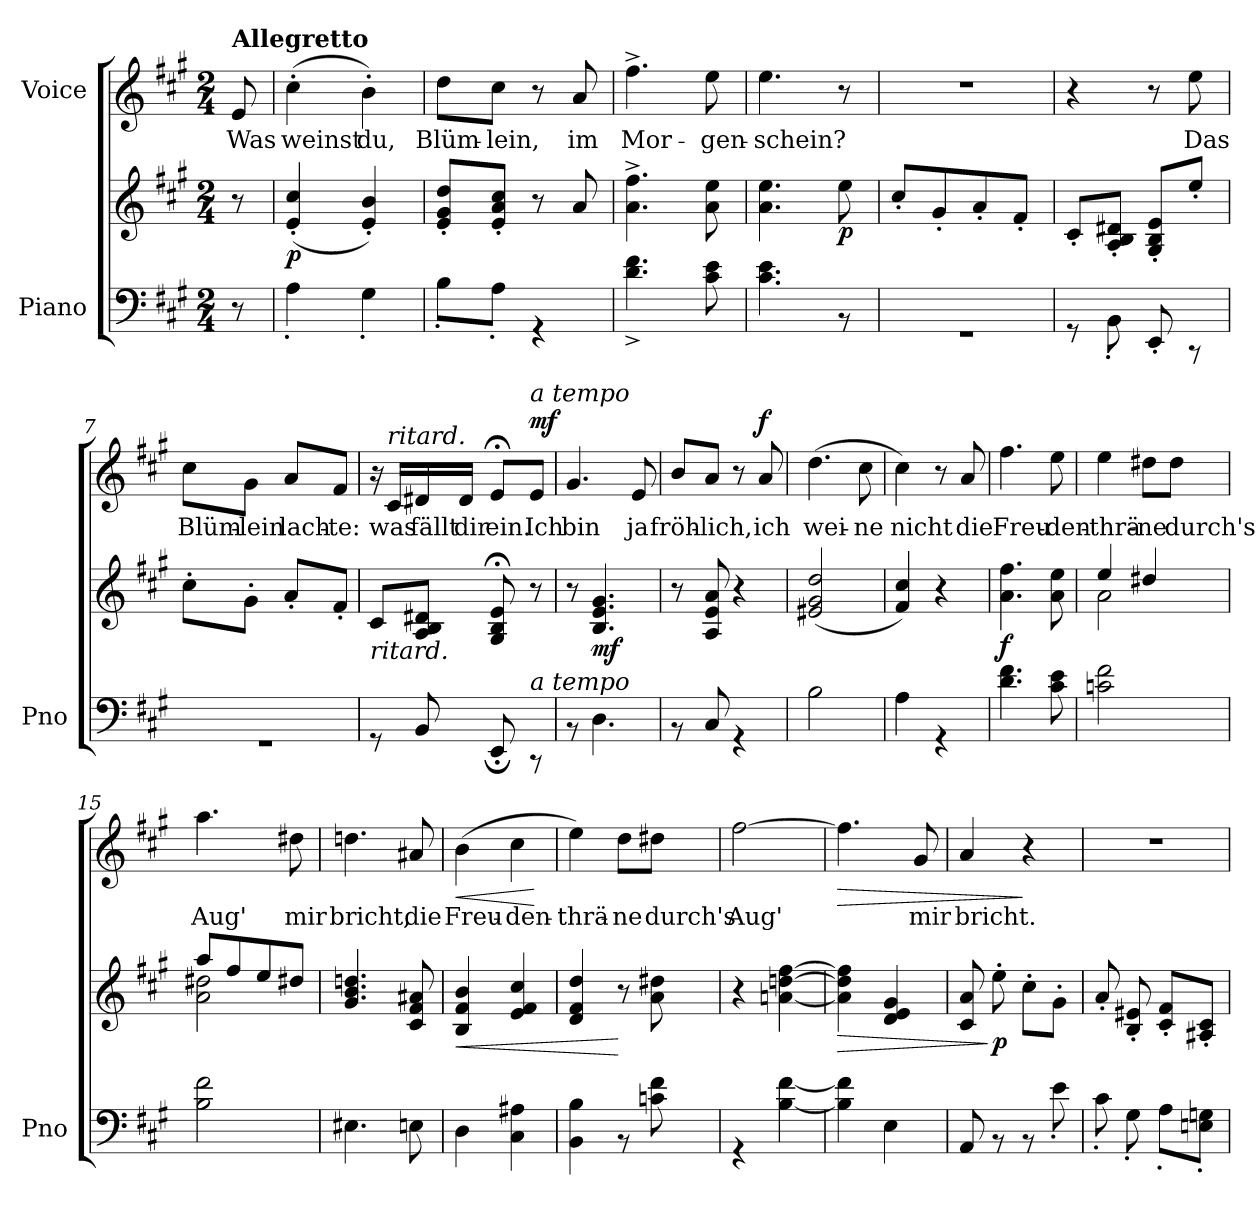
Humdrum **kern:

**kern	**kern	**dynam	**kern	**text	**dynam
*part2	*part2	*part2	*part1	*part1	*part1
*staff3	*staff2	*staff2/3	*staff1	*staff1	*staff1
*I"Piano	*	*	*I"Voice	*	*
*I'Pno	*	*	*	*	*
*clefF4	*clefG2	*	*clefG2	*	*
*k[f#c#g#]	*k[f#c#g#]	*	*k[f#c#g#]	*	*
*M2/4	*M2/4	*	*M2/4	*	*
=	=	=	=	=	=
*^	*	*	*	*	*
!	!	!	!	!LO:TX:a:B:t=Allegretto	!	!
!	!	!	!	!	!LO:LY:b	!
8ryy	8r	8r	.	8e/	Was	.
=1	=1	=1	=1	=1	=1	=1
!	!	!	!LO:DY:b	!	!LO:LY:b	!
2ryy	4A'\	(>4e/' 4cc#/'	p	(>4cc#'\	weinst	.
!	!	!	!	!	!LO:LY:b	!
.	4G#'\	4e/' 4b/')	.	4b'\)	du,	.
=2	=2	=2	=2	=2	=2	=2
!	!	!	!	!	!LO:LY:b	!
2ryy	8B'\L	8e/' 8g#/' 8dd/'L	.	8dd\L	Blüm-	.
!	!	!	!	!	!LO:LY:b	!
.	8A'\J	8e/' 8a/' 8cc#/'J	.	8cc#\J	-lein,	.
.	4r	8r	.	8r	.	.
!	!	!	!	!	!LO:LY:b	!
.	.	8a/	.	8a/	im	.
=3	=3	=3	=3	=3	=3	=3
!	!	!	!	!	!LO:LY:b	!
2ryy	4.d\^ 4.f#\^	4.a\^ 4.ff#\^	.	4.ff#^\	Mor-	.
!	!	!	!	!	!LO:LY:b	!
.	8c#\ 8e\	8a\ 8ee\	.	8ee\	-gen-	.
=4	=4	=4	=4	=4	=4	=4
!	!	!	!	!	!LO:LY:b	!
2ryy	4.c#\ 4.e\	4.a\ 4.ee\	.	4.ee\	-schein?	.
!	!	!	!LO:DY:b	!	!	!
.	8r	8ee\	p	8r	.	.
=5	=5	=5	=5	=5	=5	=5
2ryy	2r	8cc#'/L	.	2r	.	.
.	.	8g#'/	.	.	.	.
.	.	8a'/	.	.	.	.
.	.	8f#'/J	.	.	.	.
=6	=6	=6	=6	=6	=6	=6
2ryy	8r	8c#'/L	.	4r	.	.
.	8BB'\	8A/' 8B/' 8d#X/'J	.	.	.	.
.	8EE'/	8G#/' 8B/' 8e/'L	.	8r	.	.
!	!	!	!	!	!LO:LY:b	!
.	8r	8ee'/J	.	8ee\	Das	.
!!LO:LB:g=z
=7	=7	=7	=7	=7	=7	=7
!	!	!	!	!	!LO:LY:b	!
2ryy	2r	8cc#'\L	.	8cc#\L	Blüm-	.
!	!	!	!	!	!LO:LY:b	!
.	.	8g#'\J	.	8g#\J	-lein	.
!	!	!	!	!	!LO:LY:b	!
.	.	8a'/L	.	8a/L	lach-	.
!	!	!	!	!	!LO:LY:b	!
.	.	8f#'/J	.	8f#/J	-te:	.
=8	=8	=8	=8	=8	=8	=8
!	!	!LO:TX:b:i:t=ritard.	!	!	!	!
2ryy	8r	8c#/L	.	16r	.	.
*	*	*	*	*MM66	*	*
!	!	!	!	!LO:TX:a:i:t=ritard.	!	!
!	!	!	!	!	!LO:LY:b	!
.	.	.	.	16c#/LL	was	.
!	!	!	!	!	!LO:LY:b	!
.	8BB/	8A/ 8B/ 8d#X/J	.	16d#X/	fällt	.
!	!	!	!	!	!LO:LY:b	!
.	.	.	.	16d#/JJ	dir	.
!	!	!	!	!	!LO:LY:b	!
.	8EE;/	8G#/;< 8B/;< 8e/;<	.	8e;</L	ein.	.
*	*	*	*	*MM84	*	*
!	!	!	!	!LO:TX:a:i:t=a tempo	!	!
!	!LO:TX:a:i:t=a tempo	!	!	!	!	!
!	!	!	!	!	!LO:LY:b	!LO:DY:a
.	8r	8r	.	8e/J	Ich	mf
=9	=9	=9	=9	=9	=9	=9
!	!	!	!	!	!LO:LY:b	!
2ryy	8r	8r	.	4.g#/	bin	.
!	!	!	!LO:DY:b	!	!	!
.	4.D\	4.B/ 4.e/ 4.g#/	mf	.	.	.
!	!	!	!	!	!LO:LY:b	!
.	.	.	.	8e/	ja	.
=10	=10	=10	=10	=10	=10	=10
!	!	!	!	!	!LO:LY:b	!
2ryy	8r	8r	.	8b/L	fröh-	.
!	!	!	!	!	!LO:LY:b	!
.	8C#/	8A/ 8e/ 8a/	.	8a/J	-lich,	.
.	4r	4r	.	8r	.	.
!	!	!	!	!	!LO:LY:b	!LO:DY:a
.	.	.	.	8a/	ich	f
=11	=11	=11	=11	=11	=11	=11
!	!	!	!	!	!LO:LY:b	!
2ryy	2B\	(>2e#X/ 2g#/ 2dd/	.	(>4.dd\	wei-	.
!	!	!	!	!	!LO:LY:b	!
.	.	.	.	8cc#\	-ne	.
=12	=12	=12	=12	=12	=12	=12
!	!	!	!	!	!LO:LY:b	!
2ryy	4A\	4f#/ 4cc#/)	.	4cc#\)	nicht	.
.	4r	4r	.	8r	.	.
!	!	!	!	!	!LO:LY:b	!
.	.	.	.	8a/	die	.
=13	=13	=13	=13	=13	=13	=13
!	!	!	!LO:DY:b	!	!LO:LY:b	!
2ryy	4.d\ 4.f#\	4.a\ 4.ff#\	f	4.ff#\	Freu-	.
!	!	!	!	!	!LO:LY:b	!
.	8c#\ 8e\	8a\ 8ee\	.	8ee\	-den-	.
!!LO:LB:g=z
=14	=14	=14	=14	=14	=14	=14
*	*	*^	*	*	*	*
!	!	!	!	!	!	!LO:LY:b	!
*v	*v	*	*	*	*	*	*
2cn\ 2f#\	4ee/	2a\	.	4ee\	thrä-	.
!	!	!	!	!	!LO:LY:b	!
.	4dd#X/	.	.	8dd#X\L	-ne	.
!	!	!	!	!	!LO:LY:b	!
.	.	.	.	8dd#\J	durch's	.
=15	=15	=15	=15	=15	=15	=15
!	!	!	!	!	!LO:LY:b	!
2B\ 2f#\	8aa/L	2a\ 2dd#X\	.	4.aa\	Aug'	.
.	8ff#/	.	.	.	.	.
.	8ee/	.	.	.	.	.
!	!	!	!	!	!LO:LY:b	!
.	8dd#X/J	.	.	8dd#X\	mir	.
*	*v	*v	*	*	*	*
=16	=16	=16	=16	=16	=16
*^	*	*	*	*	*
!	!	!	!	!	!LO:LY:b	!
2ryy	4.E#X\	4.g#/ 4.b/ 4.ddn/	.	4.ddn\	bricht,	.
!	!	!	!	!	!LO:LY:b	!
.	8En\	8c#/ 8f#/ 8a#X/	.	8a#X/	die	.
=17	=17	=17	=17	=17	=17	=17
!	!	!	!LO:HP:b	!	!LO:LY:b	!LO:HP:b
2ryy	4D\	4B/ 4f#/ 4b/	<	(>4b\	Freu-	<
!	!	!	!	!	!LO:LY:b	!
.	4C#\ 4A#X\	4e/ 4f#/ 4cc#/	.	4cc#\	-den-	.
*v	*v	*	*	*	*	*
.	.	.	.	.	[
=18	=18	=18	=18	=18	=18
*^	*	*	*	*	*
!	!	!	!	!	!LO:LY:b	!
2ryy	4BB\ 4B\	4d/ 4f#/ 4dd/	.	4ee\)	-thrä-	.
!	!	!	!	!	!LO:LY:b	!
.	8r	8r	[	8dd\L	-ne	.
!	!	!	!	!	!LO:LY:b	!
.	8cn\ 8f#\	8a\ 8dd#X\	.	8dd#X\J	durch's	.
=19	=19	=19	=19	=19	=19	=19
!	!	!	!	!	!LO:LY:b	!
2ryy	4r	4r	.	[2ff#\	Aug'	.
.	[4B\ [4f#\	[4an\ [4ddn\ [4ff#\	.	.	.	.
=20	=20	=20	=20	=20	=20	=20
!	!	!	!LO:HP:b	!	!	!LO:HP:b
2ryy	4B\] 4f#\]	4a\] 4dd\] 4ff#\]	>	4.ff#\]	.	>
.	4E\	4d/ 4e/ 4g#/	.	.	.	.
!	!	!	!	!	!LO:LY:b	!
.	.	.	.	8g#/	mir	.
=21	=21	=21	=21	=21	=21	=21
!	!	!	!	!	!LO:LY:b	!
2ryy	8AA/	8c#/ 8a/	.	4a/	bricht.	.
!	!	!	!LO:DY:n=1:b	!	!	!
.	8r	8ee'\	] p	.	.	.
.	8r	8cc#'\L	.	4r	.	]
.	8e'\	8g#'\J	.	.	.	.
!!LO:LB:g=z
=22	=22	=22	=22	=22	=22	=22
2ryy	8c#'\	8a'/	.	2r	.	.
.	8G#'\	8B/' 8e#X/'	.	.	.	.
.	8A'\L	8c#/' 8f#/'L	.	.	.	.
.	8En\' 8Gn\'J	8A#X/' 8c#/'J	.	.	.	.
*v	*v	*	*	*	*	*
=	=	=	=	=	=
*-	*-	*-	*-	*-	*-
